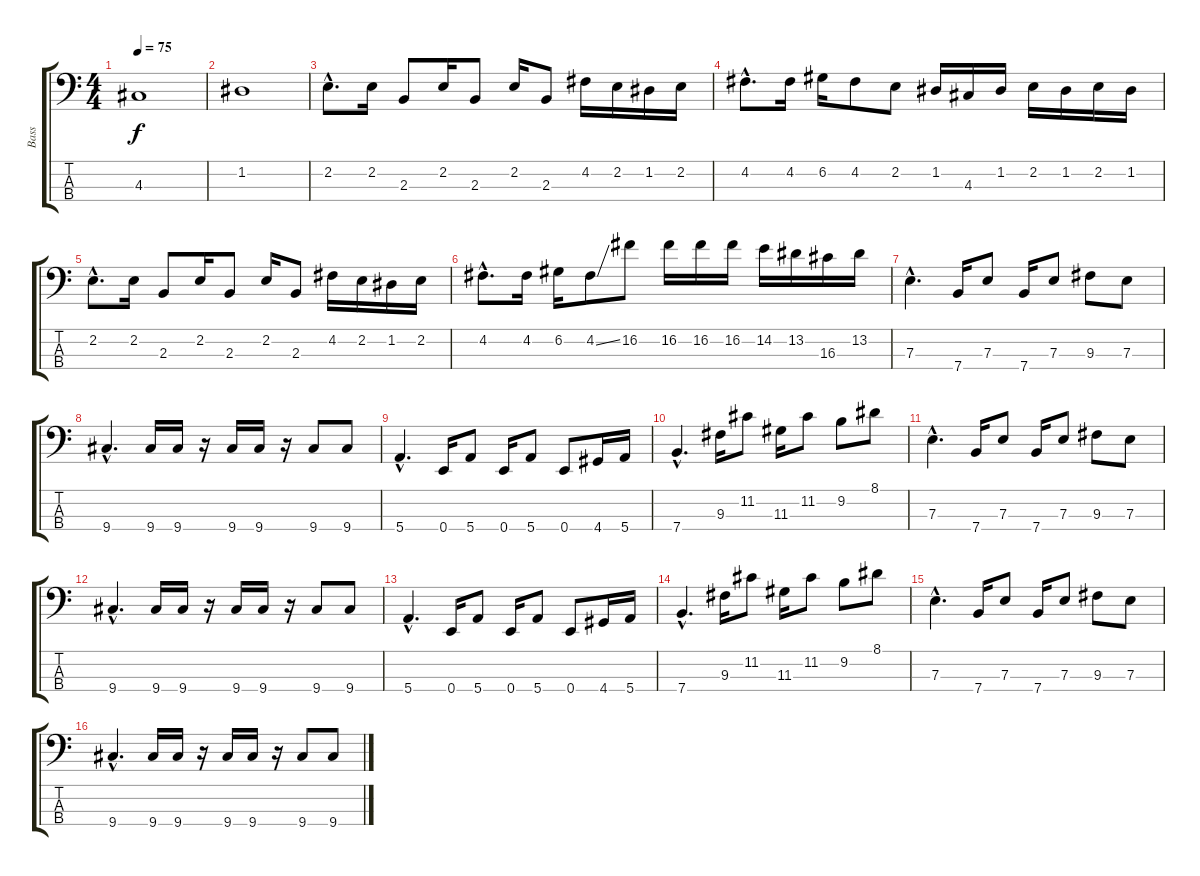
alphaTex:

\track ("Bass" "Bass") {instrument electricbassfinger}
\staff {score tabs}
\tuning (G2 D2 A1 E1) {hide}
\ts (4 4)
\tempo 75
\clef f4
\ks c
4.3.1{dy f} |
1.2.1 |
2.2{hac}.8{d} 2.2.16 2.3.8 2.2.16 2.3.8 2.2.16 2.3.8 4.2.16 2.2.16 1.2.16 2.2.16 |
4.2{hac}.8{d} 4.2.16 6.2.16 4.2.8 2.2.8 1.2.16 4.3.16 1.2.16 2.2.16 1.2.16 2.2.16 1.2.16 |
2.2{hac}.8{d} 2.2.16 2.3.8 2.2.16 2.3.8 2.2.16 2.3.8 4.2.16 2.2.16 1.2.16 2.2.16 |
4.2{hac}.8{d} 4.2.16 6.2.16 4.2{ss}.8 16.2.8 16.2.16 16.2.16 16.2.16 14.2.16 13.2.16 16.3.16 13.2.16 |
7.3{hac}.4{d} 7.4.16 7.3.8 7.4.16 7.3.8 9.3.8 7.3.8 |
9.4{hac}.4{d} 9.4.16 9.4.16 r.16 9.4.16 9.4.16 r.16 9.4.8 9.4.8 |
5.4{hac}.4{d} 0.4.16 5.4.8 0.4.16 5.4.8 0.4.8 4.4.16 5.4.16 |
7.4{hac}.4{d} 9.3.16 11.2.8 11.3.16 11.2.8 9.2.8 8.1.8 |
7.3{hac}.4{d} 7.4.16 7.3.8 7.4.16 7.3.8 9.3.8 7.3.8 |
9.4{hac}.4{d} 9.4.16 9.4.16 r.16 9.4.16 9.4.16 r.16 9.4.8 9.4.8 |
5.4{hac}.4{d} 0.4.16 5.4.8 0.4.16 5.4.8 0.4.8 4.4.16 5.4.16 |
7.4{hac}.4{d} 9.3.16 11.2.8 11.3.16 11.2.8 9.2.8 8.1.8 |
7.3{hac}.4{d} 7.4.16 7.3.8 7.4.16 7.3.8 9.3.8 7.3.8 |
9.4{hac}.4{d} 9.4.16 9.4.16 r.16 9.4.16 9.4.16 r.16 9.4.8 9.4.8
